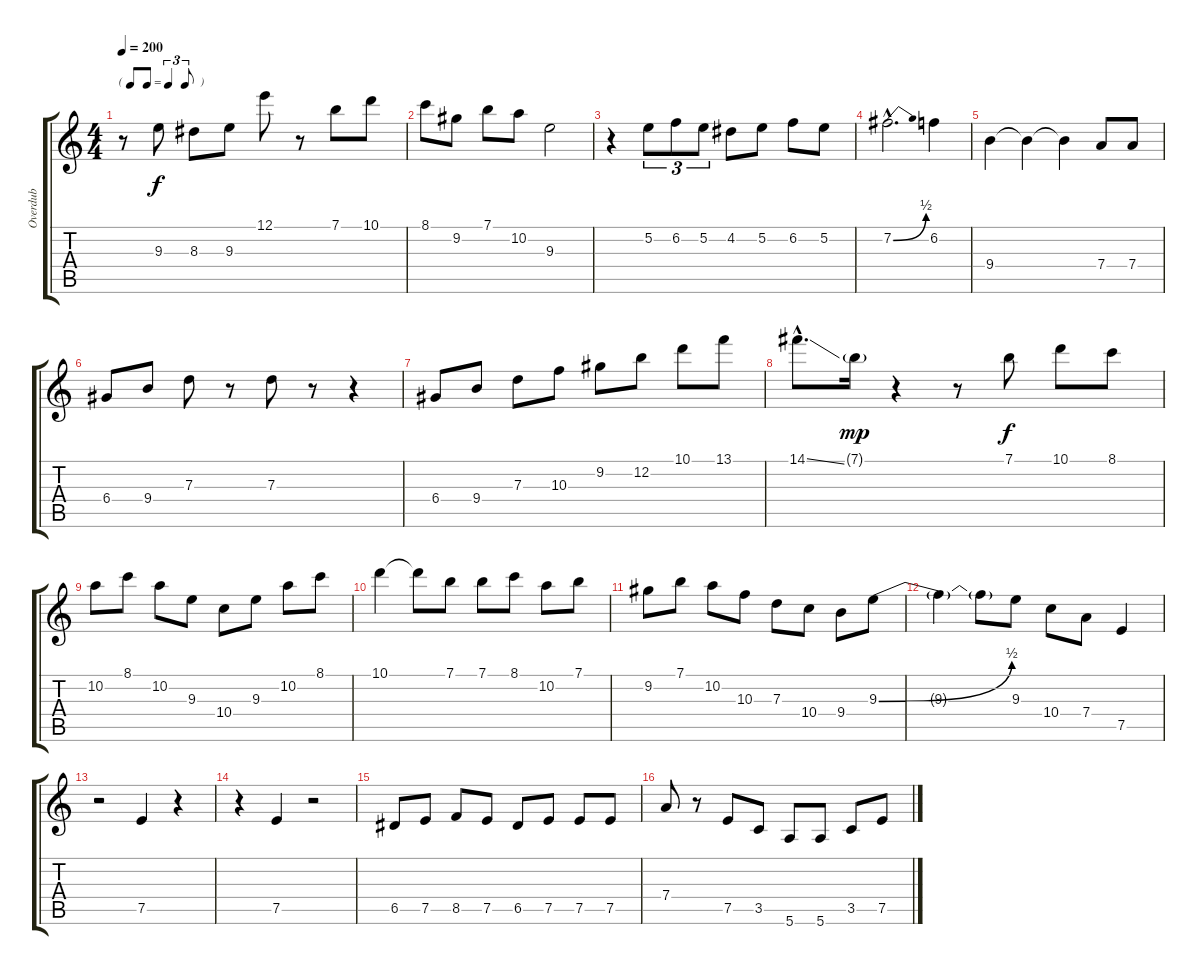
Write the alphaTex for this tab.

\track ("Overdub" "Overdub") {instrument electricbasspick}
\staff {score tabs}
\tuning (E4 B3 G3 D3 A2 E2) {hide}
\ts (4 4)
\tf triplet8th
\tempo 200
\clef g2
\ks c
r.8{dy f} 9.3.8 8.3.8 9.3.8 12.1.8 r.8 7.1.8 10.1.8 |
8.1.8 9.2.8 7.1.8 10.2.8 9.3.2 |
r.4 5.2.8{tu (3 2)} 6.2.8{tu (3 2)} 5.2.8{tu (3 2)} 4.2.8 5.2.8 6.2.8 5.2.8 |
7.2{be (bend 0 0 60 2) hac}.2{d} 6.2.4 |
9.4.4 9.4{t}.4 9.4{t}.4 7.4.8 7.4.8 |
6.4.8 9.4.8 7.3.8 r.8 7.3.8 r.8 r.4 |
6.4.8 9.4.8 7.3.8 10.3.8 9.2.8 12.2.8 10.1.8 13.1.8 |
14.1{ss hac}.8{d} 7.1{g}.16{dy mp} r.4 r.8 7.1.8{dy f} 10.1.8 8.1.8 |
10.2.8 8.1.8 10.2.8 9.3.8 10.4.8 9.3.8 10.2.8 8.1.8 |
10.1.4 10.1{t}.8 7.1.8 7.1.8 8.1.8 10.2.8 7.1.8 |
9.2.8 7.1.8 10.2.8 10.3.8 7.3.8 10.4.8 9.4.8 9.3{be (bend 0 0 60 2)}.8 |
9.3{t}.4 9.3{t}.8 9.3.8 10.4.8 7.4.8 7.5.4 |
r.2 7.5.4 r.4 |
r.4 7.5.4 r.2 |
6.5.8 7.5.8 8.5.8 7.5.8 6.5.8 7.5.8 7.5.8 7.5.8 |
7.4.8 r.8 7.5.8 3.5.8 5.6.8 5.6.8 3.5.8 7.5.8
